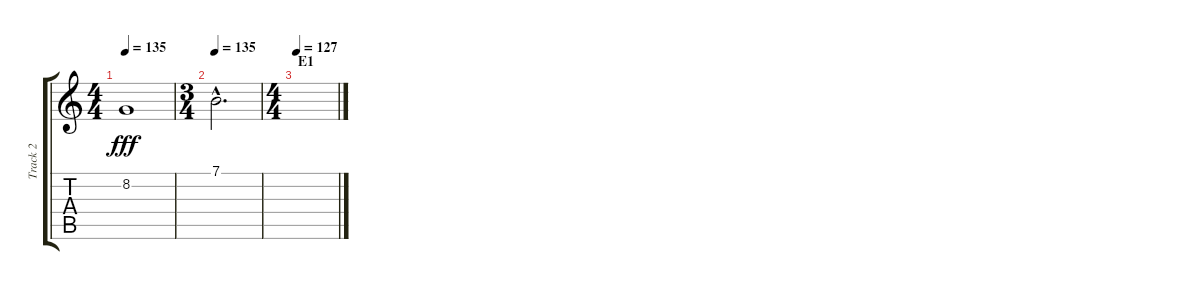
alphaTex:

\track ("Track 2" "Track 2") {instrument stringensemble1}
\staff {score tabs}
\tuning (E4 B3 G3 D3 A2 E2) {hide}
\ts (4 4)
\tempo 135
\clef g2
\ks c
8.2.1{dy fff} |
\ts (3 4)
\tempo 135
7.1{hac}.2{d} |
\ts (4 4)
\section ("" "E1")
\tempo 127
